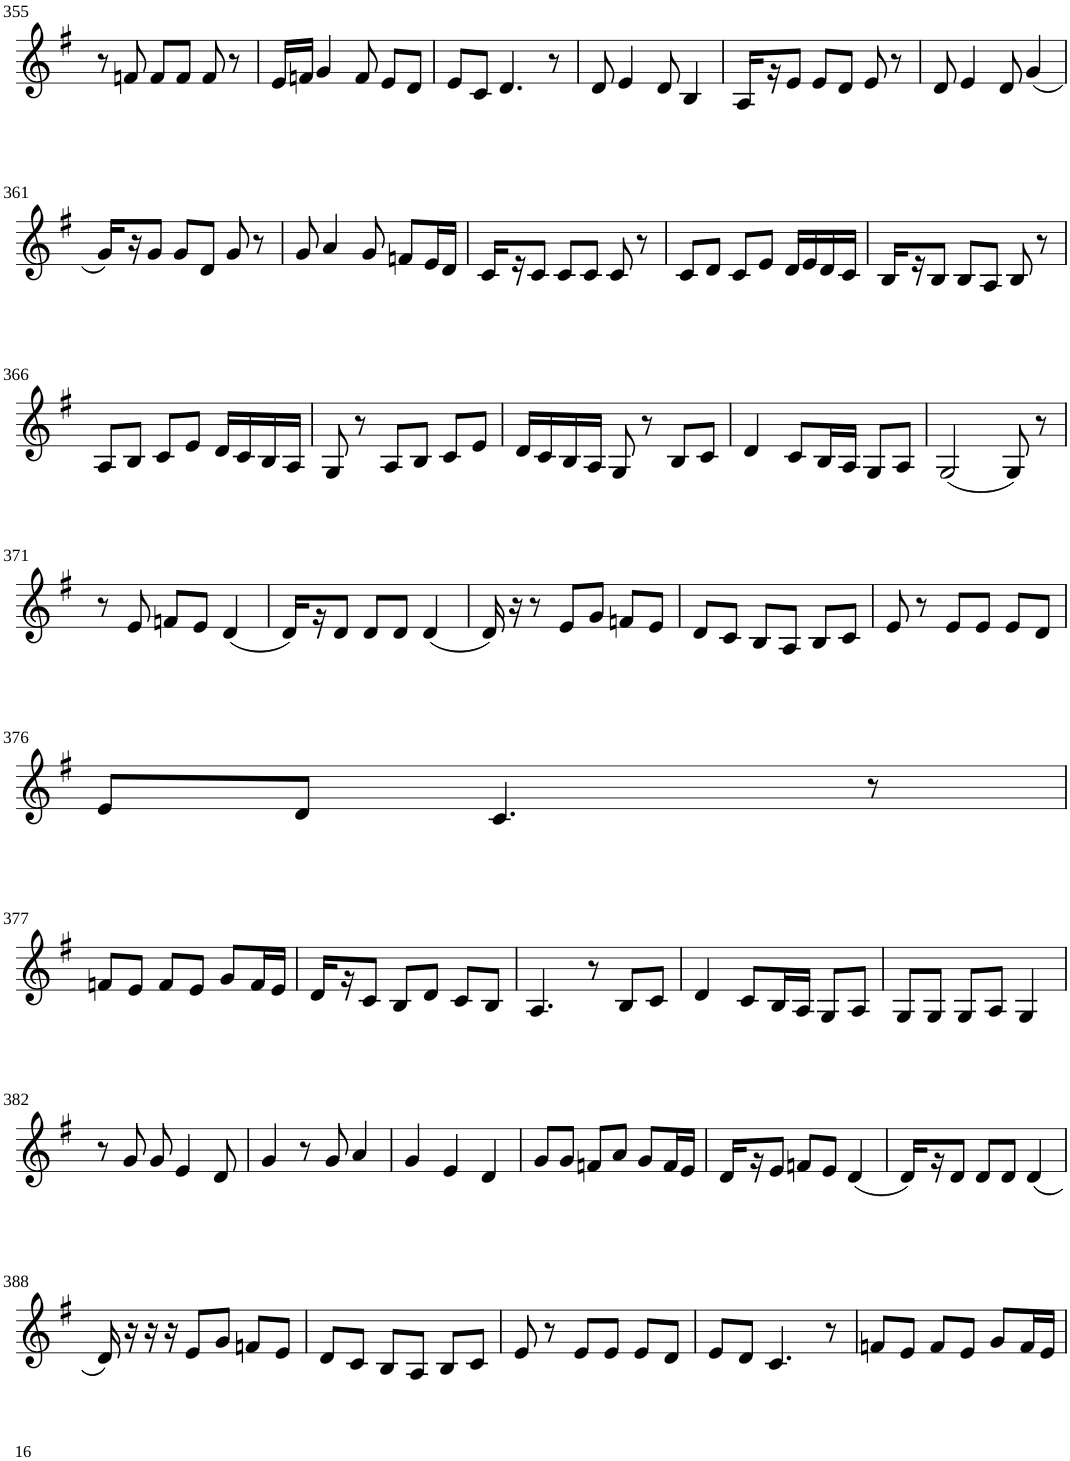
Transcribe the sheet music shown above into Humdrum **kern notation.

**kern
*part1
*staff1
*I"Violin
!!LO:PB:g=z
*clefG2
*k[f#]
*G:
*M3/4
=355
8r
8fn/
8f/L
8f/J
8f/
8r
=356
16e/LL
16fn/JJ
4g/
8f/
8e/L
8d/J
=357
8e/L
8c/J
4.d/
8r
=358
8d/
4e/
8d/
4B/
=359
16A/LL
16r
8e/J
8e/L
8d/J
8e/
8r
=360
8d/
4e/
8d/
(4g/
!!LO:LB:g=z
=361
16g/LL)
16r
8g/J
8g/L
8d/J
8g/
8r
=362
8g/
4a/
8g/
8fn/L
16e/L
16d/JJ
=363
16c/LL
16r
8c/J
8c/L
8c/J
8c/
8r
=364
8c/L
8d/J
8c/L
8e/J
16d/LL
16e/
16d/
16c/JJ
=365
16B/LL
16r
8B/J
8B/L
8A/J
8B/
8r
!!LO:LB:g=z
=366
8A/L
8B/J
8c/L
8e/J
16d/LL
16c/
16B/
16A/JJ
=367
8G/
8r
8A/L
8B/J
8c/L
8e/J
=368
16d/LL
16c/
16B/
16A/JJ
8G/
8r
8B/L
8c/J
=369
4d/
8c/L
16B/L
16A/JJ
8G/L
8A/J
=370
(2G/
8G/)
8r
!!LO:LB:g=z
=371
8r
8e/
8fn/L
8e/J
(4d/
=372
16d/LL)
16r
8d/J
8d/L
8d/J
(4d/
=373
16d/)
16r
8r
8e/L
8g/J
8fn/L
8e/J
=374
8d/L
8c/J
8B/L
8A/J
8B/L
8c/J
=375
8e/
8r
8e/L
8e/J
8e/L
8d/J
!!LO:LB:g=z
=376
8e/L
8d/J
4.c/
8r
!!LO:LB:g=z
=377
8fn/L
8e/J
8f/L
8e/J
8g/L
16f/L
16e/JJ
=378
16d/LL
16r
8c/J
8B/L
8d/J
8c/L
8B/J
=379
4.A/
8r
8B/L
8c/J
=380
4d/
8c/L
16B/L
16A/JJ
8G/L
8A/J
=381
8G/L
8G/J
8G/L
8A/J
4G/
!!LO:LB:g=z
=382
8r
8g/
8g/
4e/
8d/
=383
4g/
8r
8g/
4a/
=384
4g/
4e/
4d/
=385
8g/L
8g/J
8fn/L
8a/J
8g/L
16f/L
16e/JJ
=386
16d/LL
16r
8e/J
8fn/L
8e/J
(4d/
=387
16d/LL)
16r
8d/J
8d/L
8d/J
(4d/
!!LO:LB:g=z
=388
16d/)
16r
16r
16r
8e/L
8g/J
8fn/L
8e/J
=389
8d/L
8c/J
8B/L
8A/J
8B/L
8c/J
=390
8e/
8r
8e/L
8e/J
8e/L
8d/J
=391
8e/L
8d/J
4.c/
8r
=392
8fn/L
8e/J
8f/L
8e/J
8g/L
16f/L
16e/JJ
=
*-
